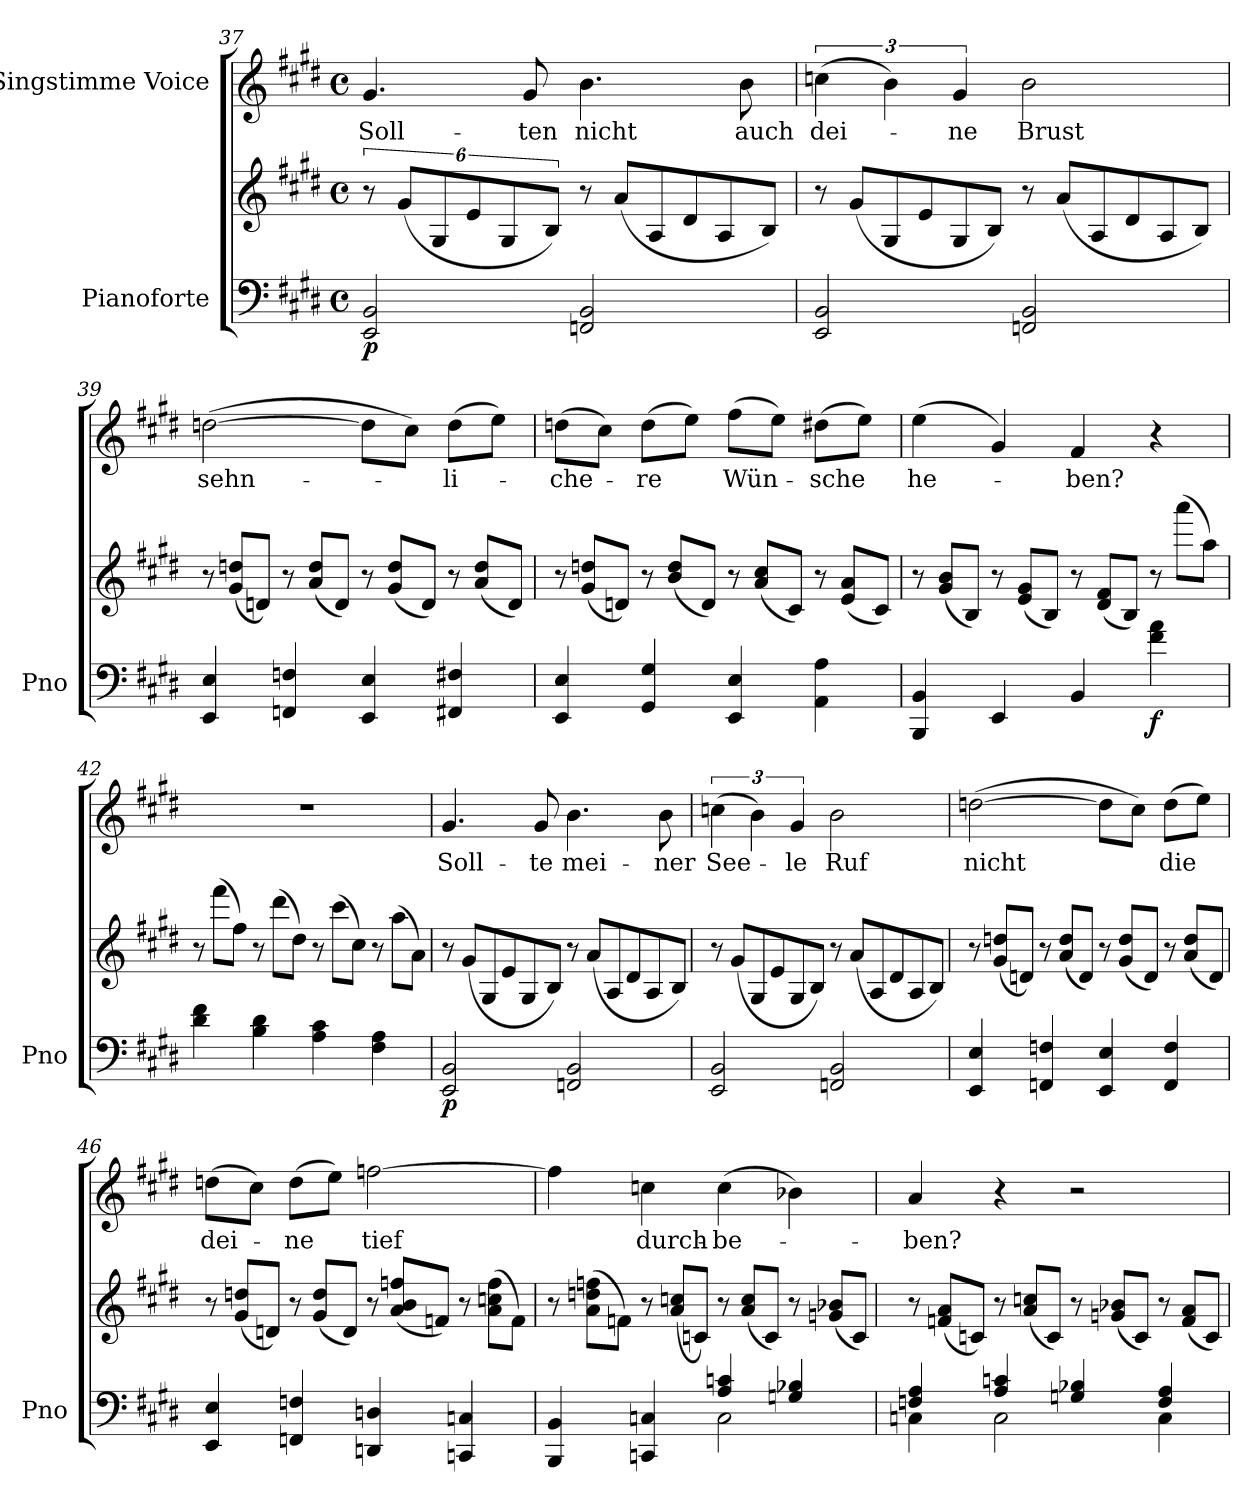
**kern	**kern	**dynam	**kern	**text
*part2	*part2	*part2	*part1	*part1
*staff3	*staff2	*staff2/3	*staff1	*staff1
*I"Pianoforte	*	*	*I"Singstimme Voice	*
*I'Pno	*	*	*	*
*clefF4	*clefG2	*	*clefG2	*
*k[f#c#g#d#]	*k[f#c#g#d#]	*	*k[f#c#g#d#]	*
*M4/4	*M4/4	*	*M4/4	*
*met(c)	*met(c)	*	*met(c)	*
=37	=37	=37	=37	=37
!	!	!LO:DY:b=2	!	!
2EE/ 2BB/	12r	p	4.g#/	Soll-
.	(12g#/L	.	.	.
.	12G#/	.	.	.
.	12e/	.	.	.
.	12G#/	.	.	.
.	.	.	8g#/	-ten
.	12B/J)	.	.	.
*	*Xtuplet	*	*	*
2FFn/ 2BB/	12r	.	4.b\	nicht
.	(12a/L	.	.	.
.	12A/	.	.	.
.	12d#/	.	.	.
.	12A/	.	.	.
.	.	.	8b\	auch
.	12B/J)	.	.	.
=38	=38	=38	=38	=38
2EE/ 2BB/	12r	.	(6ccn\	dei-
.	(12g#/L	.	.	.
.	12G#/	.	6b\)	.
.	12e/	.	.	.
.	12G#/	.	6g#/	-ne
.	12B/J)	.	.	.
2FFn/ 2BB/	12r	.	2b\	Brust
.	(12a/L	.	.	.
.	12A/	.	.	.
.	12d#/	.	.	.
.	12A/	.	.	.
.	12B/J)	.	.	.
=39	=39	=39	=39	=39
4EE/ 4E/	12r	.	([2ddn\	sehn-
.	(12g#/ 12ddn/L	.	.	.
.	12dn/J)	.	.	.
4FFn/ 4Fn/	12r	.	.	.
.	(12a/ 12dd/L	.	.	.
.	12d/J)	.	.	.
4EE/ 4E/	12r	.	8dd\L]	.
.	(12g#/ 12dd/L	.	.	.
.	.	.	8cc#\J)	.
.	12d/J)	.	.	.
4FF#X/ 4F#X/	12r	.	(8dd\L	-li-
.	(12a/ 12dd/L	.	.	.
.	.	.	8ee\J)	.
.	12d/J)	.	.	.
=40	=40	=40	=40	=40
4EE/ 4E/	12r	.	(8ddn\L	-che-
.	(12g#/ 12ddn/L	.	.	.
.	.	.	8cc#\J)	.
.	12dn/J)	.	.	.
4GG#/ 4G#/	12r	.	(8dd\L	-re
.	(12b/ 12dd/L	.	.	.
.	.	.	8ee\J)	.
.	12d/J)	.	.	.
4EE/ 4E/	12r	.	(8ff#\L	Wün-
.	(12a/ 12cc#/L	.	.	.
.	.	.	8ee\J)	.
.	12c#/J)	.	.	.
4AA\ 4A\	12r	.	(8dd#X\L	-sche
.	(12e/ 12a/L	.	.	.
.	.	.	8ee\J)	.
.	12c#/J)	.	.	.
=41	=41	=41	=41	=41
4BBB/ 4BB/	12r	.	(4ee\	he-
.	(12g#/ 12b/L	.	.	.
.	12B/J)	.	.	.
4EE/	12r	.	4g#/)	.
.	(12e/ 12g#/L	.	.	.
.	12B/J)	.	.	.
4BB/	12r	.	4f#/	-ben?
.	(12d#/ 12f#/L	.	.	.
.	12B/J)	.	.	.
!	!	!LO:DY:b=2	!	!
4f#\ 4a\	12r	f	4r	.
.	(12aaa\L	.	.	.
.	12aa\J)	.	.	.
=42	=42	=42	=42	=42
4d#\ 4f#\	12r	.	1r	.
.	(12fff#\L	.	.	.
.	12ff#\J)	.	.	.
4B\ 4d#\	12r	.	.	.
.	(12ddd#\L	.	.	.
.	12dd#\J)	.	.	.
4A\ 4c#\	12r	.	.	.
.	(12ccc#\L	.	.	.
.	12cc#\J)	.	.	.
4F#\ 4A\	12r	.	.	.
.	(12aa\L	.	.	.
.	12a\J)	.	.	.
=43	=43	=43	=43	=43
!	!	!LO:DY:b=2	!	!
2EE/ 2BB/	12r	p	4.g#/	Soll-
.	(12g#/L	.	.	.
.	12G#/	.	.	.
.	12e/	.	.	.
.	12G#/	.	.	.
.	.	.	8g#/	-te
.	12B/J)	.	.	.
2FFn/ 2BB/	12r	.	4.b\	mei-
.	(12a/L	.	.	.
.	12A/	.	.	.
.	12d#/	.	.	.
.	12A/	.	.	.
.	.	.	8b\	-ner
.	12B/J)	.	.	.
=44	=44	=44	=44	=44
2EE/ 2BB/	12r	.	(6ccn\	See-
.	(12g#/L	.	.	.
.	12G#/	.	6b\)	.
.	12e/	.	.	.
.	12G#/	.	6g#/	-le
.	12B/J)	.	.	.
2FFn/ 2BB/	12r	.	2b\	Ruf
.	(12a/L	.	.	.
.	12A/	.	.	.
.	12d#/	.	.	.
.	12A/	.	.	.
.	12B/J)	.	.	.
=45	=45	=45	=45	=45
4EE/ 4E/	12r	.	([2ddn\	nicht
.	(12g#/ 12ddn/L	.	.	.
.	12dn/J)	.	.	.
4FFn/ 4Fn/	12r	.	.	.
.	(12a/ 12dd/L	.	.	.
.	12d/J)	.	.	.
4EE/ 4E/	12r	.	8dd\L]	.
.	(12g#/ 12dd/L	.	.	.
.	.	.	8cc#\J)	.
.	12d/J)	.	.	.
4FF/ 4F/	12r	.	(8dd\L	die
.	(12a/ 12dd/L	.	.	.
.	.	.	8ee\J)	.
.	12d/J)	.	.	.
=46	=46	=46	=46	=46
4EE/ 4E/	12r	.	(8ddn\L	dei-
.	(12g#/ 12ddn/L	.	.	.
.	.	.	8cc#\J)	.
.	12dn/J)	.	.	.
4FFn/ 4Fn/	12r	.	(8dd\L	-ne
.	(12g#/ 12dd/L	.	.	.
.	.	.	8ee\J)	.
.	12d/J)	.	.	.
4DDn/ 4Dn/	12r	.	[2ffn\	tief
.	(12a/ 12b/ 12ffn/L	.	.	.
.	12fn/J)	.	.	.
4CCn/ 4Cn/	12r	.	.	.
.	(12a\ 12ccn\ 12ff\L	.	.	.
.	12f\J)	.	.	.
=47	=47	=47	=47	=47
*^	*	*	*	*
4BBB/ 4BB/	2ryy	12r	.	4ff\]	.
.	.	(12a\ 12ddn\ 12ffn\L	.	.	.
.	.	12fn\J)	.	.	.
4CCn/ 4Cn/	.	12r	.	4ccn\	durch-
.	.	(12a/ 12ccn/L	.	.	.
.	.	12cn/J)	.	.	.
4A/ 4cn/	2C\	12r	.	(4cc\	-be-
.	.	(12a/ 12cc/L	.	.	.
.	.	12c/J)	.	.	.
4Gn/ 4B-X/	.	12r	.	4b-X\)	.
.	.	(12gn/ 12b-X/L	.	.	.
.	.	12c/J)	.	.	.
=48	=48	=48	=48	=48	=48
4Fn/ 4A/	4Cn\	12r	.	4a/	-ben?
.	.	(12fn/ 12a/L	.	.	.
.	.	12cn/J)	.	.	.
4A/ 4cn/	2C\	12r	.	4r	.
.	.	(12a/ 12ccn/L	.	.	.
.	.	12c/J)	.	.	.
4Gn/ 4B-X/	.	12r	.	2r	.
.	.	(12gn/ 12b-X/L	.	.	.
.	.	12c/J)	.	.	.
4F/ 4A/	4C\	12r	.	.	.
.	.	(12f/ 12a/L	.	.	.
.	.	12c/J)	.	.	.
*v	*v	*	*	*	*
=	=	=	=	=
*-	*-	*-	*-	*-
